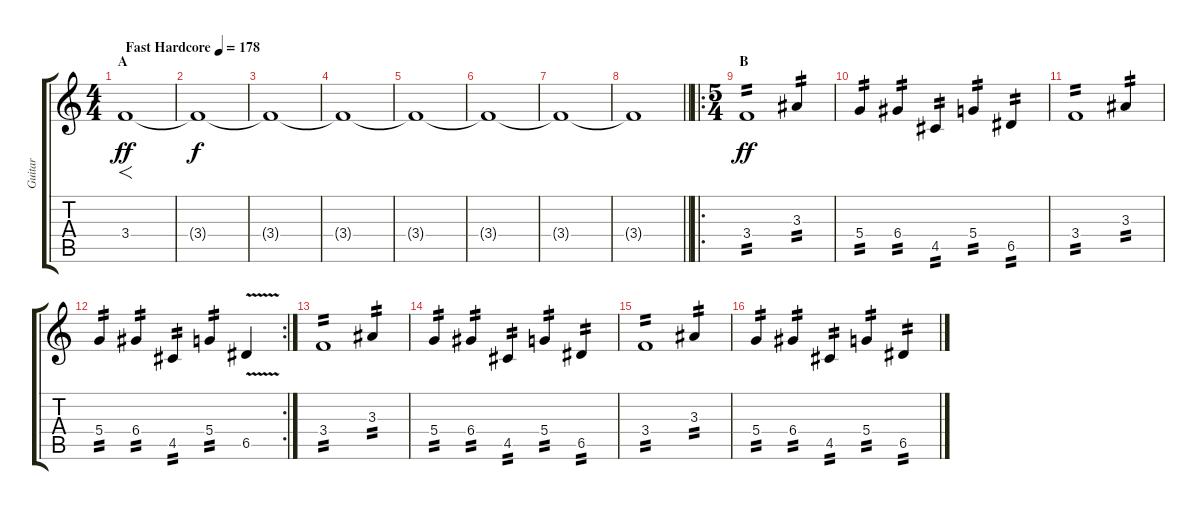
\track ("Guitar" "Guitar") {instrument distortionguitar}
\staff {score tabs}
\tuning (E4 B3 G3 D3 A2 D2) {hide}
\ts (4 4)
\section ("" "A")
\tempo (178 "Fast Hardcore")
\clef g2
\ks c
3.4.1{f dy ff instrument distortionguitar} |
3.4{t}.1{dy f} |
3.4{t}.1 |
3.4{t}.1 |
3.4{t}.1 |
3.4{t}.1 |
3.4{t}.1 |
\barLineRight lightlight
3.4{t}.1 |
\ro
\ts (5 4)
\section ("" "B")
3.4.1{tp 2 dy ff} 3.3.4{tp 2} |
5.4.4{tp 2} 6.4.4{tp 2} 4.5.4{tp 2} 5.4.4{tp 2} 6.5.4{tp 2} |
3.4.1{tp 2} 3.3.4{tp 2} |
\rc 2
5.4.4{tp 2} 6.4.4{tp 2} 4.5.4{tp 2} 5.4.4{tp 2} 6.5{v}.4 |
3.4.1{tp 2} 3.3.4{tp 2} |
5.4.4{tp 2} 6.4.4{tp 2} 4.5.4{tp 2} 5.4.4{tp 2} 6.5.4{tp 2} |
3.4.1{tp 2} 3.3.4{tp 2} |
5.4.4{tp 2} 6.4.4{tp 2} 4.5.4{tp 2} 5.4.4{tp 2} 6.5.4{tp 2}
